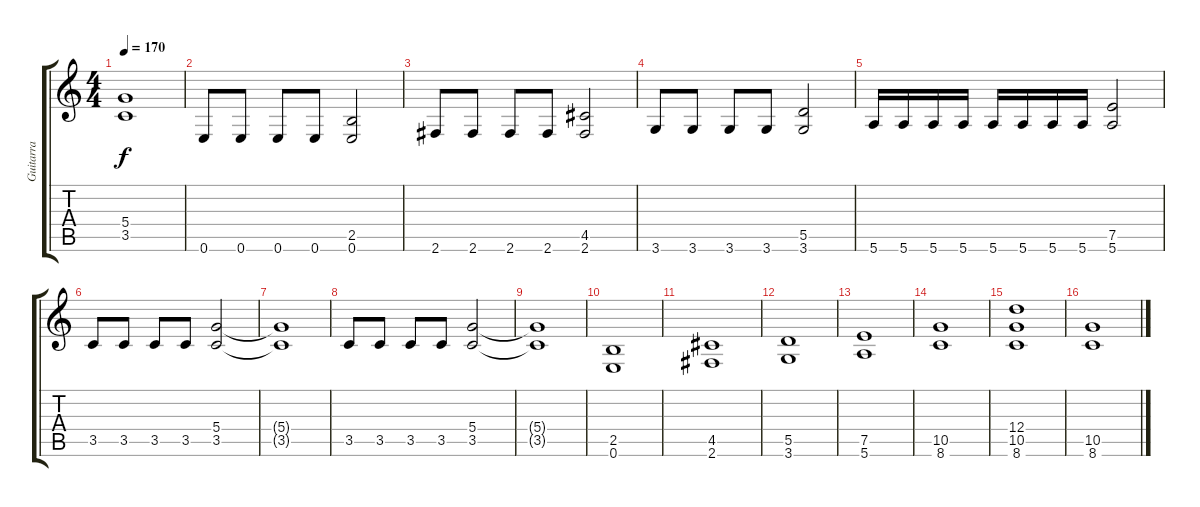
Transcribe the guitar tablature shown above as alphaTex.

\track ("Guitarra" "Guitarra") {instrument distortionguitar}
\staff {score tabs}
\tuning (E4 B3 G3 D3 A2 E2) {hide}
\ts (4 4)
\tempo 170
\clef g2
\ks c
(5.4{t} 3.5{t}).1{dy f} |
0.6.8 0.6.8 0.6.8 0.6.8 (2.5 0.6).2 |
2.6.8 2.6.8 2.6.8 2.6.8 (4.5 2.6).2 |
3.6.8 3.6.8 3.6.8 3.6.8 (5.5 3.6).2 |
5.6.16 5.6.16 5.6.16 5.6.16 5.6.16 5.6.16 5.6.16 5.6.16 (7.5 5.6).2 |
3.5.8 3.5.8 3.5.8 3.5.8 (5.4 3.5).2 |
(5.4{t} 3.5{t}).1 |
3.5.8 3.5.8 3.5.8 3.5.8 (5.4 3.5).2 |
(5.4{t} 3.5{t}).1 |
(2.5 0.6).1 |
(4.5 2.6).1 |
(5.5 3.6).1 |
(7.5 5.6).1 |
(10.5 8.6).1 |
(12.4 10.5 8.6).1 |
(10.5 8.6).1
